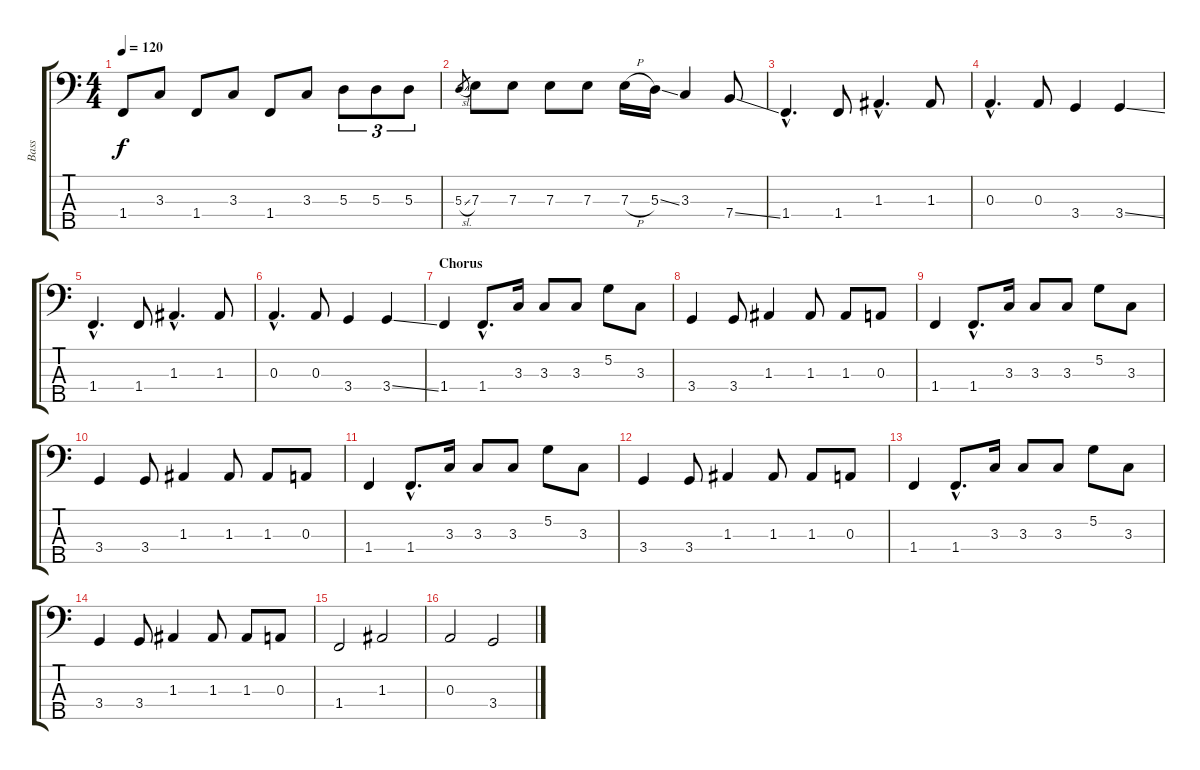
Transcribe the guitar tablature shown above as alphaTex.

\track ("Bass" "Bass") {instrument electricbassfinger}
\staff {score tabs}
\tuning (G2 D2 A1 E1 B0) {hide}
\ts (4 4)
\tempo 120
\clef f4
\ks c
1.4.8{dy f} 3.3.8 1.4.8 3.3.8 1.4.8 3.3.8 5.3.8{tu (3 2)} 5.3.8{tu (3 2)} 5.3.8{tu (3 2)} |
5.3{sl}.8{gr} 7.3.8 7.3.8 7.3.8 7.3.8 7.3{h}.16 5.3{ss}.16 3.3.4 7.4{ss}.8 |
1.4{hac}.4{d} 1.4.8 1.3{hac}.4{d} 1.3.8 |
0.3{hac}.4{d} 0.3.8 3.4.4 3.4{ss}.4 |
1.4{hac}.4{d} 1.4.8 1.3{hac}.4{d} 1.3.8 |
0.3{hac}.4{d} 0.3.8 3.4.4 3.4{ss}.4 |
\section ("" "Chorus")
1.4.4 1.4{hac}.8{d} 3.3.16 3.3.8 3.3.8 5.2.8 3.3.8 |
3.4.4 3.4.8 1.3.4 1.3.8 1.3.8 0.3.8 |
1.4.4 1.4{hac}.8{d} 3.3.16 3.3.8 3.3.8 5.2.8 3.3.8 |
3.4.4 3.4.8 1.3.4 1.3.8 1.3.8 0.3.8 |
1.4.4 1.4{hac}.8{d} 3.3.16 3.3.8 3.3.8 5.2.8 3.3.8 |
3.4.4 3.4.8 1.3.4 1.3.8 1.3.8 0.3.8 |
1.4.4 1.4{hac}.8{d} 3.3.16 3.3.8 3.3.8 5.2.8 3.3.8 |
3.4.4 3.4.8 1.3.4 1.3.8 1.3.8 0.3.8 |
1.4.2 1.3.2 |
0.3.2 3.4.2
